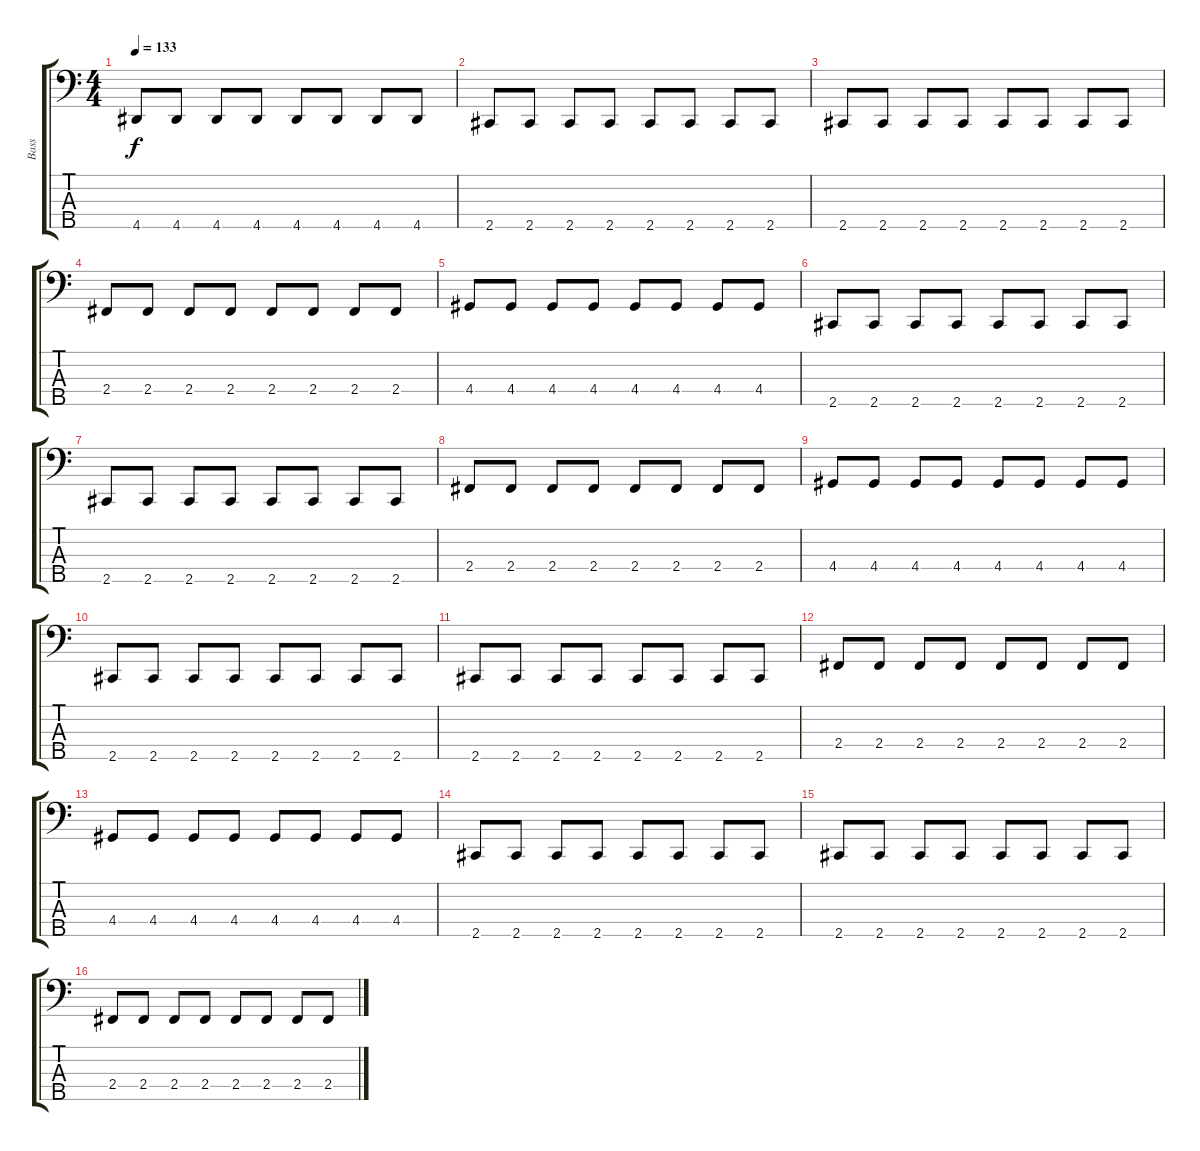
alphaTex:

\track ("Bass" "Bass") {instrument electricbasspick}
\staff {score tabs}
\tuning (G2 D2 A1 E1 B0) {hide}
\ts (4 4)
\tempo 133
\clef f4
\ks c
4.5.8{dy f} 4.5.8 4.5.8 4.5.8 4.5.8 4.5.8 4.5.8 4.5.8 |
2.5.8 2.5.8 2.5.8 2.5.8 2.5.8 2.5.8 2.5.8 2.5.8 |
2.5.8 2.5.8 2.5.8 2.5.8 2.5.8 2.5.8 2.5.8 2.5.8 |
2.4.8 2.4.8 2.4.8 2.4.8 2.4.8 2.4.8 2.4.8 2.4.8 |
4.4.8 4.4.8 4.4.8 4.4.8 4.4.8 4.4.8 4.4.8 4.4.8 |
2.5.8 2.5.8 2.5.8 2.5.8 2.5.8 2.5.8 2.5.8 2.5.8 |
2.5.8 2.5.8 2.5.8 2.5.8 2.5.8 2.5.8 2.5.8 2.5.8 |
2.4.8 2.4.8 2.4.8 2.4.8 2.4.8 2.4.8 2.4.8 2.4.8 |
4.4.8 4.4.8 4.4.8 4.4.8 4.4.8 4.4.8 4.4.8 4.4.8 |
2.5.8 2.5.8 2.5.8 2.5.8 2.5.8 2.5.8 2.5.8 2.5.8 |
2.5.8 2.5.8 2.5.8 2.5.8 2.5.8 2.5.8 2.5.8 2.5.8 |
2.4.8 2.4.8 2.4.8 2.4.8 2.4.8 2.4.8 2.4.8 2.4.8 |
4.4.8 4.4.8 4.4.8 4.4.8 4.4.8 4.4.8 4.4.8 4.4.8 |
2.5.8 2.5.8 2.5.8 2.5.8 2.5.8 2.5.8 2.5.8 2.5.8 |
2.5.8 2.5.8 2.5.8 2.5.8 2.5.8 2.5.8 2.5.8 2.5.8 |
2.4.8 2.4.8 2.4.8 2.4.8 2.4.8 2.4.8 2.4.8 2.4.8
